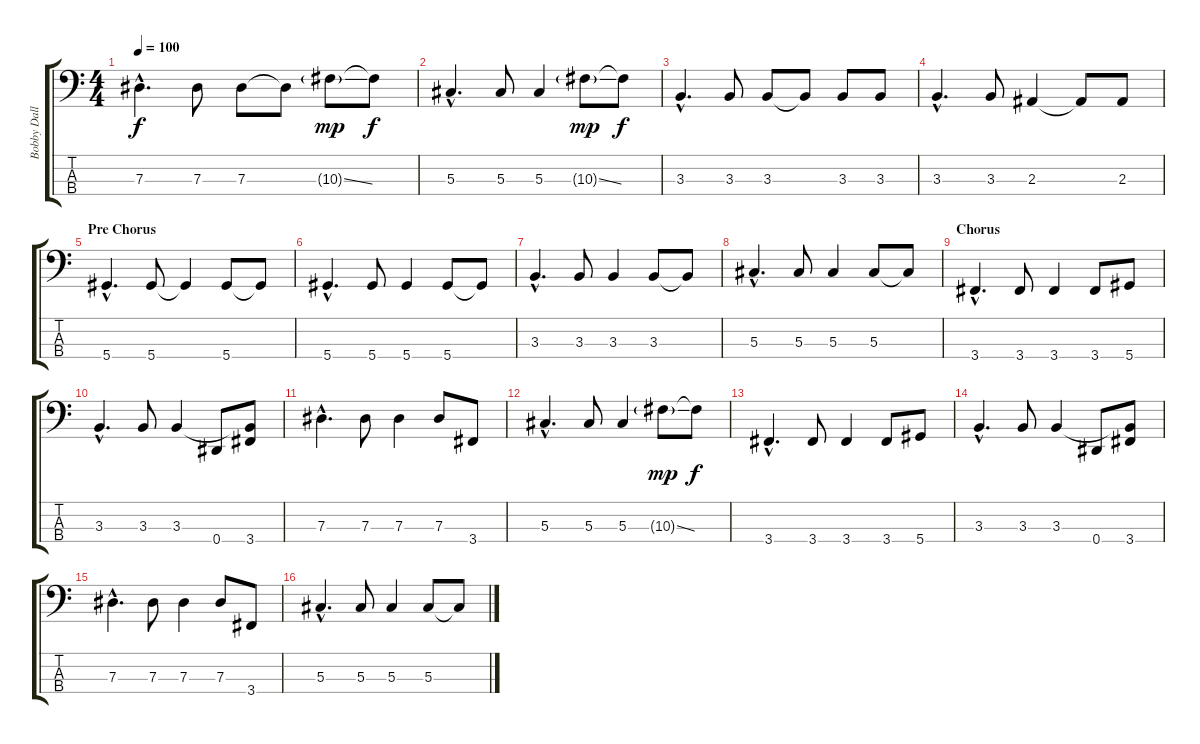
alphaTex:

\track ("Bobby Dall Bass Guitar" "Bobby Dall") {instrument electricbasspick}
\staff {score tabs}
\tuning (Gb2 Db2 Ab1 Eb1) {hide}
\ts (4 4)
\tempo 100
\clef f4
\ks c
7.3{hac}.4{d dy f} 7.3.8 7.3.8 7.3{t}.8 10.3{ss g}.8{dy mp} 10.3{t}.8{dy f} |
5.3{hac}.4{d} 5.3.8 5.3.4 10.3{ss g}.8{dy mp} 10.3{t}.8{dy f} |
3.3{hac}.4{d} 3.3.8 3.3.8 3.3{t}.8 3.3.8 3.3.8 |
3.3{hac}.4{d} 3.3.8 2.3.4 2.3{t}.8 2.3.8 |
\section ("" "Pre Chorus")
5.4{hac}.4{d} 5.4.8 5.4{t}.4 5.4.8 5.4{t}.8 |
5.4{hac}.4{d} 5.4.8 5.4.4 5.4.8 5.4{t}.8 |
3.3{hac}.4{d} 3.3.8 3.3.4 3.3.8 3.3{t}.8 |
5.3{hac}.4{d} 5.3.8 5.3.4 5.3.8 5.3{t}.8 |
\section ("" "Chorus")
3.4{hac}.4{d} 3.4.8 3.4.4 3.4.8 5.4.8 |
3.3{hac}.4{d} 3.3.8 3.3.4 0.4.8 (3.3{t} 3.4).8 |
7.3{hac}.4{d} 7.3.8 7.3.4 7.3.8 3.4.8 |
5.3{hac}.4{d} 5.3.8 5.3.4 10.3{ss g}.8{dy mp} 10.3{t}.8{dy f} |
3.4{hac}.4{d} 3.4.8 3.4.4 3.4.8 5.4.8 |
3.3{hac}.4{d} 3.3.8 3.3.4 0.4.8 (3.3{t} 3.4).8 |
7.3{hac}.4{d} 7.3.8 7.3.4 7.3.8 3.4.8 |
5.3{hac}.4{d} 5.3.8 5.3.4 5.3.8 5.3{t}.8
